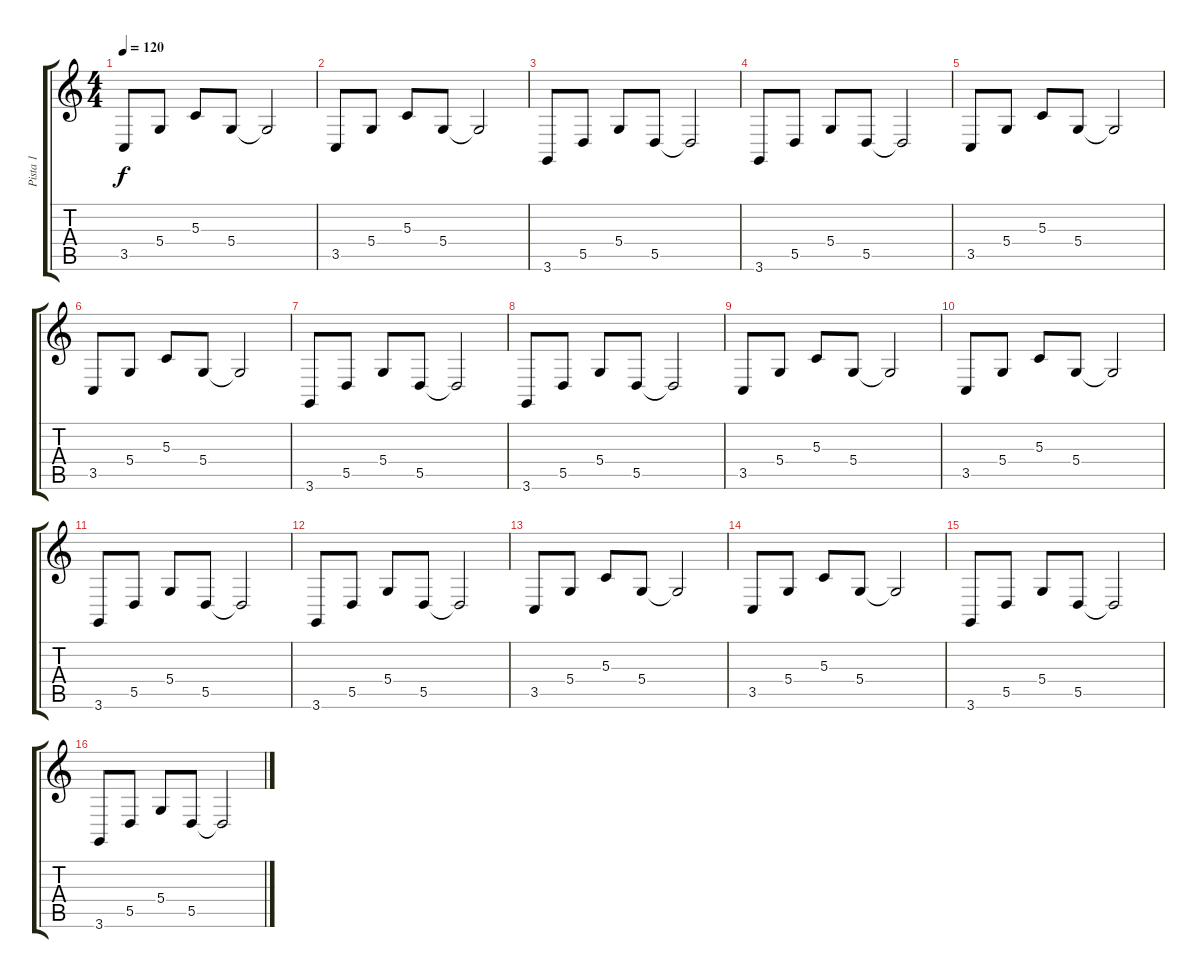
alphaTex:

\track ("Pista 1" "Pista 1") {instrument orchestralharp}
\staff {score tabs}
\tuning (E4 B3 G3 D3 A2 E2) {hide}
\ts (4 4)
\tempo 120
\tempo 117
\tempo 120
\clef g2
\ks c
3.5.8{dy f instrument orchestralharp} 5.4.8 5.3.8 5.4.8 5.4{t}.2 |
3.5.8 5.4.8 5.3.8 5.4.8 5.4{t}.2 |
3.6.8 5.5.8 5.4.8 5.5.8 5.5{t}.2 |
3.6.8 5.5.8 5.4.8 5.5.8 5.5{t}.2 |
3.5.8 5.4.8 5.3.8 5.4.8 5.4{t}.2 |
3.5.8 5.4.8 5.3.8 5.4.8 5.4{t}.2 |
3.6.8 5.5.8 5.4.8 5.5.8 5.5{t}.2 |
3.6.8 5.5.8 5.4.8 5.5.8 5.5{t}.2 |
3.5.8 5.4.8 5.3.8 5.4.8 5.4{t}.2 |
3.5.8 5.4.8 5.3.8 5.4.8 5.4{t}.2 |
3.6.8 5.5.8 5.4.8 5.5.8 5.5{t}.2 |
3.6.8 5.5.8 5.4.8 5.5.8 5.5{t}.2 |
3.5.8 5.4.8 5.3.8 5.4.8 5.4{t}.2 |
3.5.8 5.4.8 5.3.8 5.4.8 5.4{t}.2 |
3.6.8 5.5.8 5.4.8 5.5.8 5.5{t}.2 |
3.6.8 5.5.8 5.4.8 5.5.8 5.5{t}.2
